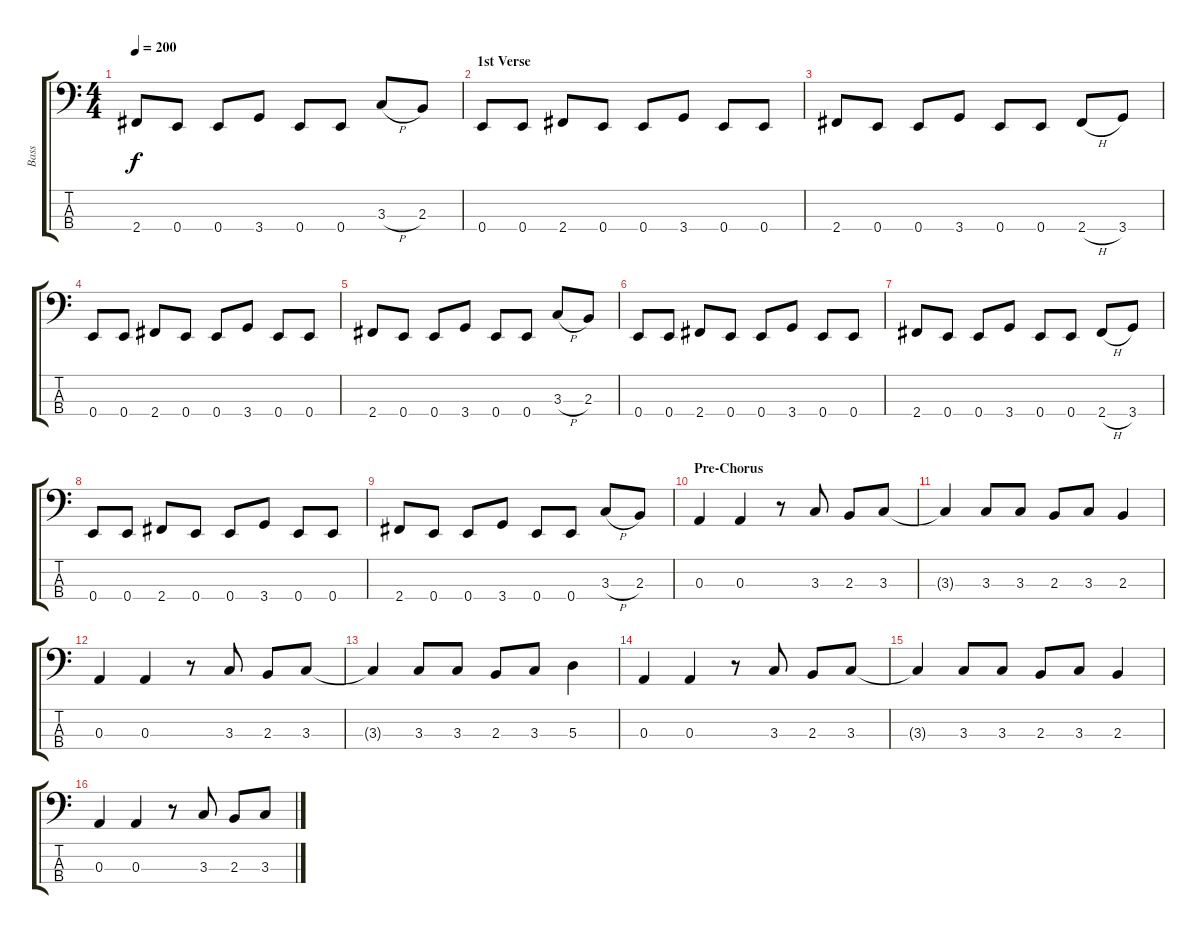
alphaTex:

\track ("Bass" "Bass") {instrument electricbassfinger}
\staff {score tabs}
\tuning (G2 D2 A1 E1) {hide}
\ts (4 4)
\tempo 200
\clef f4
\ks c
2.4.8{dy f} 0.4.8 0.4.8 3.4.8 0.4.8 0.4.8 3.3{h}.8 2.3.8 |
\section ("" "1st Verse")
0.4.8 0.4.8 2.4.8 0.4.8 0.4.8 3.4.8 0.4.8 0.4.8 |
2.4.8 0.4.8 0.4.8 3.4.8 0.4.8 0.4.8 2.4{h}.8 3.4.8 |
0.4.8 0.4.8 2.4.8 0.4.8 0.4.8 3.4.8 0.4.8 0.4.8 |
2.4.8 0.4.8 0.4.8 3.4.8 0.4.8 0.4.8 3.3{h}.8 2.3.8 |
0.4.8 0.4.8 2.4.8 0.4.8 0.4.8 3.4.8 0.4.8 0.4.8 |
2.4.8 0.4.8 0.4.8 3.4.8 0.4.8 0.4.8 2.4{h}.8 3.4.8 |
0.4.8 0.4.8 2.4.8 0.4.8 0.4.8 3.4.8 0.4.8 0.4.8 |
2.4.8 0.4.8 0.4.8 3.4.8 0.4.8 0.4.8 3.3{h}.8 2.3.8 |
\section ("" "Pre-Chorus")
0.3.4 0.3.4 r.8 3.3.8 2.3.8 3.3.8 |
3.3{t}.4 3.3.8 3.3.8 2.3.8 3.3.8 2.3.4 |
0.3.4 0.3.4 r.8 3.3.8 2.3.8 3.3.8 |
3.3{t}.4 3.3.8 3.3.8 2.3.8 3.3.8 5.3.4 |
0.3.4 0.3.4 r.8 3.3.8 2.3.8 3.3.8 |
3.3{t}.4 3.3.8 3.3.8 2.3.8 3.3.8 2.3.4 |
0.3.4 0.3.4 r.8 3.3.8 2.3.8 3.3.8
